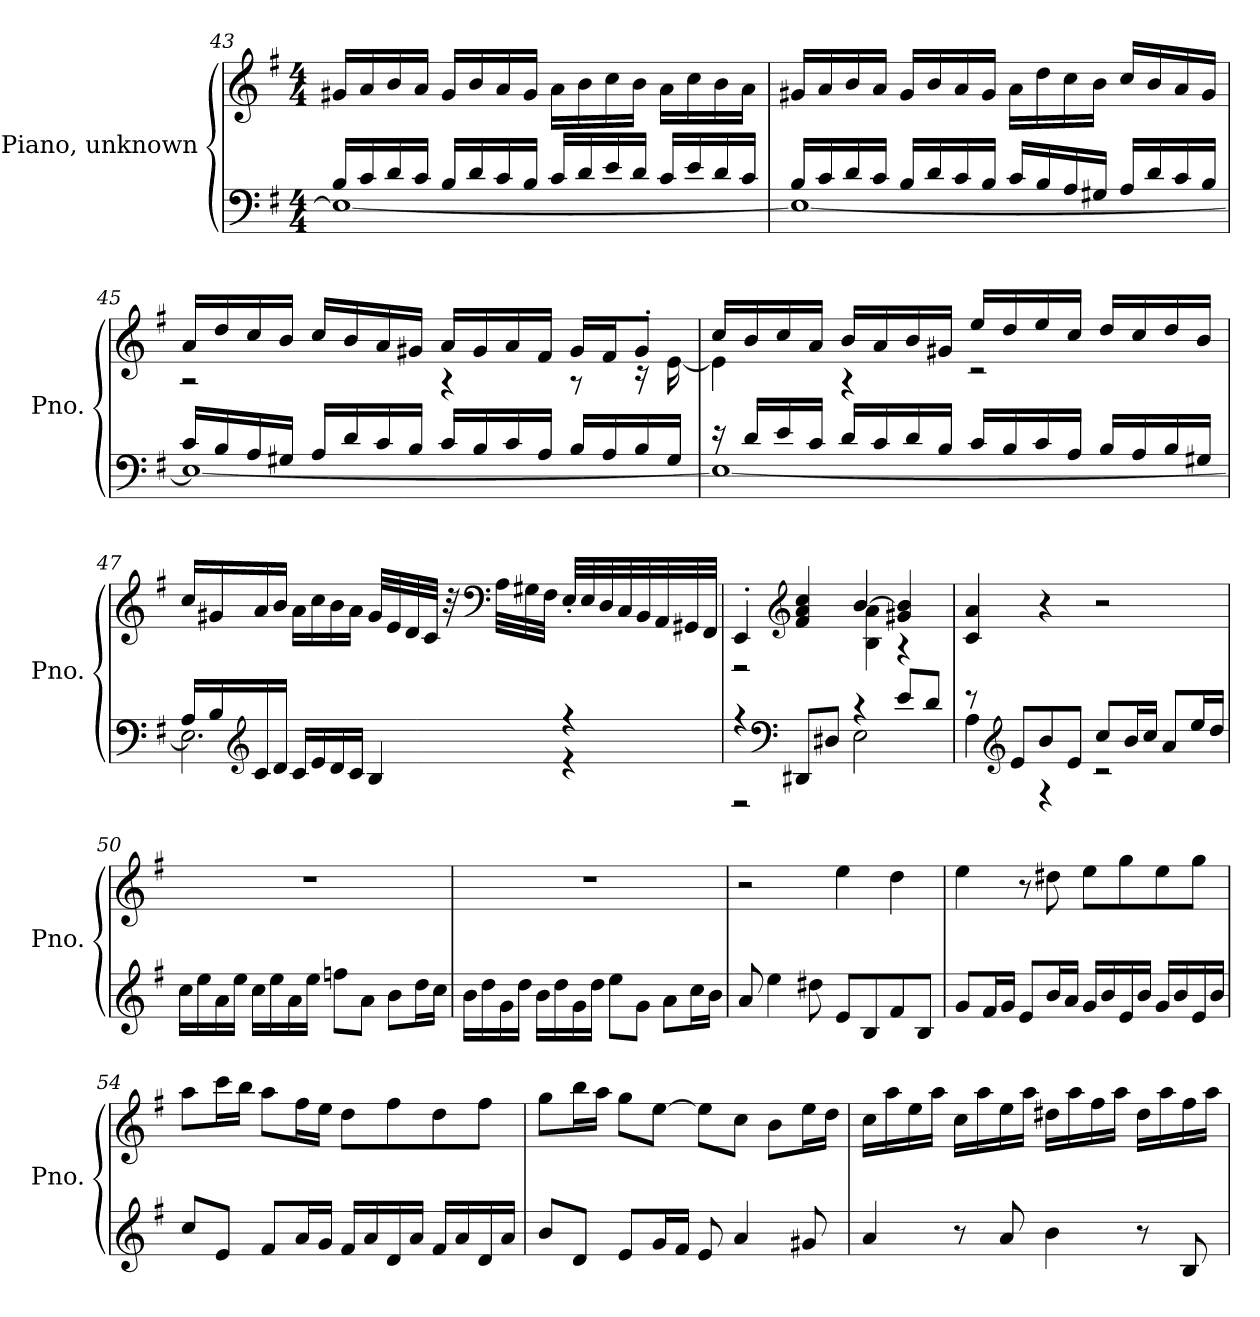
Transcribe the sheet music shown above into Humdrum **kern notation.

**kern	**kern
*part1	*part1
*staff2	*staff1
*I"Piano, unknown	*
*I'Pno.	*
*clefF4	*clefG2
*k[f#]	*k[f#]
*M4/4	*M4/4
=43	=43
*^	*
16B/LL	1E_	16g#X/LL
16c/	.	16a/
16d/	.	16b/
16c/JJ	.	16a/JJ
16B/LL	.	16g#/LL
16d/	.	16b/
16c/	.	16a/
16B/JJ	.	16g#/JJ
16c/LL	.	16a\LL
16d/	.	16b\
16e/	.	16cc\
16d/JJ	.	16b\JJ
16c/LL	.	16a\LL
16e/	.	16cc\
16d/	.	16b\
16c/JJ	.	16a\JJ
!!LO:LB:g=z
=44	=44	=44
16B/LL	1E_	16g#X/LL
16c/	.	16a/
16d/	.	16b/
16c/JJ	.	16a/JJ
16B/LL	.	16g#/LL
16d/	.	16b/
16c/	.	16a/
16B/JJ	.	16g#/JJ
16c/LL	.	16a\LL
16B/	.	16dd\
16A/	.	16cc\
16G#X/JJ	.	16b\JJ
16A/LL	.	16cc/LL
16d/	.	16b/
16c/	.	16a/
16B/JJ	.	16g#/JJ
=45	=45	=45
*	*	*^
16c/LL	1E_	16a/LL	2r
16B/	.	16dd/	.
16A/	.	16cc/	.
16G#X/JJ	.	16b/JJ	.
16A/LL	.	16cc/LL	.
16d/	.	16b/	.
16c/	.	16a/	.
16B/JJ	.	16g#X/JJ	.
16c/LL	.	16a/LL	4r
16B/	.	16g#/	.
16c/	.	16a/	.
16A/JJ	.	16f#/JJ	.
16B/LL	.	16g#/LL	8r
16A/	.	16f#/J	.
16B/	.	8g#'/J	16r
16G#/JJ	.	.	[16e\
!!LO:PB:g=z	!!
=46	=46	=46	=46
16r	1E_	16cc/LL	4e\]
16d/LL	.	16b/	.
16e/	.	16cc/	.
16c/JJ	.	16a/JJ	.
16d/LL	.	16b/LL	4r
16c/	.	16a/	.
16d/	.	16b/	.
16B/JJ	.	16g#X/JJ	.
16c/LL	.	16ee/LL	2r
16B/	.	16dd/	.
16c/	.	16ee/	.
16A/JJ	.	16cc/JJ	.
16B/LL	.	16dd/LL	.
16A/	.	16cc/	.
16B/	.	16dd/	.
16G#X/JJ	.	16b/JJ	.
*	*	*v	*v
!!LO:LB:g=z
=47	=47	=47
16A/LL	2.E\]	16cc/LL
16B/	.	16g#X/
*clefG2	*	*
16c/	.	16a/
16d/JJ	.	16b/JJ
16c/LL	.	16a\LL
16e/	.	16cc\
16d/	.	16b\
16c/JJ	.	16a\JJ
4B/	.	32g#/LLL
.	.	32e/
.	.	32d/
.	.	32c/JJJ
.	.	32r
*	*	*clefF4
.	.	32A\LLL
.	.	32G#X\
.	.	32F#\JJJ
4r	4r	32E'/LLL
.	.	32E/
.	.	32D/
.	.	32C/
.	.	32BB/
.	.	32AA/
.	.	32GG#X/
.	.	32FF#/JJJ
=48	=48	=48
*	*	*^
4r	2r	4EE'/	2r
*clefF4	*	*clefG2	*
8DD#X/L	.	4f#/ 4a/ 4cc/	.
8D#X/J	.	.	.
4r	2E\	[4b/	4B\ 4a\
8e/L	.	4g#X/ 4b/]	4r
8d/J	.	.	.
*	*	*v	*v
!!LO:LB:g=z
=49	=49	=49
8r	4A\	4c/ 4a/
*clefG2	*	*
8e/L	.	.
8b/	4r	4r
8e/J	.	.
8cc/L	2r	2r
16b/L	.	.
16cc/JJ	.	.
8a/L	.	.
16ee/L	.	.
16dd/JJ	.	.
*v	*v	*
=50	=50
16cc\LL	1r
16ee\	.
16a\	.
16ee\JJ	.
16cc\LL	.
16ee\	.
16a\	.
16ee\JJ	.
8ffn\L	.
8a\J	.
8b\L	.
16dd\L	.
16cc\JJ	.
=51	=51
16b\LL	1r
16dd\	.
16g\	.
16dd\JJ	.
16b\LL	.
16dd\	.
16g\	.
16dd\JJ	.
8ee\L	.
8g\J	.
8a\L	.
16cc\L	.
16b\JJ	.
!!LO:LB:g=z
=52	=52
8a/	2r
4ee\	.
8dd#X\	.
8e/L	4ee\
8B/	.
8f#/	4dd\
8B/J	.
=53	=53
8g/L	4ee\
16f#/L	.
16g/JJ	.
8e/L	8r
16b/L	8dd#X\
16a/JJ	.
16g/LL	8ee\L
16b/	.
16e/	8gg\
16b/JJ	.
16g/LL	8ee\
16b/	.
16e/	8gg\J
16b/JJ	.
=54	=54
8cc/L	8aa\L
8e/J	16ccc\L
.	16bb\JJ
8f#/L	8aa\L
16a/L	16ff#\L
16g/JJ	16ee\JJ
16f#/LL	8dd\L
16a/	.
16d/	8ff#\
16a/JJ	.
16f#/LL	8dd\
16a/	.
16d/	8ff#\J
16a/JJ	.
!!LO:LB:g=z
=55	=55
8b/L	8gg\L
8d/J	16bb\L
.	16aa\JJ
8e/L	8gg\L
16g/L	[8ee\J
16f#/JJ	.
8e/	8ee\L]
4a/	8cc\J
.	8b\L
8g#X/	16ee\L
.	16dd\JJ
=56	=56
4a/	16cc\LL
.	16aa\
.	16ee\
.	16aa\JJ
8r	16cc\LL
.	16aa\
8a/	16ee\
.	16aa\JJ
4b\	16dd#X\LL
.	16aa\
.	16ff#\
.	16aa\JJ
8r	16dd#\LL
.	16aa\
8B/	16ff#\
.	16aa\JJ
=	=
*-	*-
